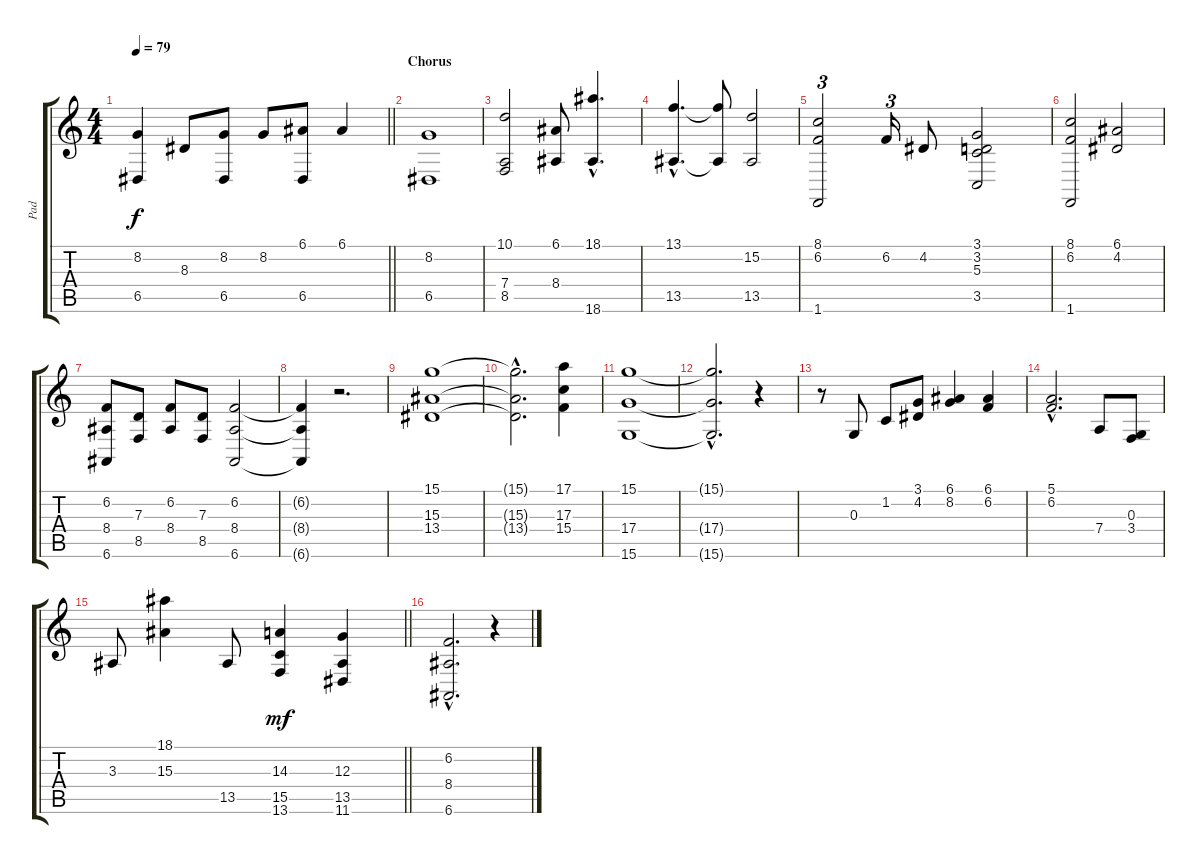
\track ("Pad" "Pad") {instrument pad2warm}
\staff {score tabs}
\tuning (E4 B3 G3 D3 A2 E2) {hide}
\ts (4 4)
\tempo 79
\clef g2
\barLineRight lightlight
\ks c
(8.2 6.5).4{dy f} 8.3.8 (8.2 6.5).8 8.2.8 (6.1 6.5).8 6.1.4 |
\section ("" "Chorus")
(8.2 6.5).1 |
(10.1 7.4{t} 8.5).2 (6.1 8.4).8 (18.1{hac} 18.6{hac}).4{d} |
(13.1{hac} 13.5{hac}).4{d} (13.1{t} 13.5{t}).8 (15.2 13.5).2 |
(8.1 6.2 1.6).2{tu (3 2)} 6.2.16{tu (3 2)} 4.2.8 (3.1 3.2 5.3 3.5).2 |
(8.1 6.2 1.6).2 (6.1 4.2).2 |
(6.2 8.4 6.6).8 (7.3 8.5).8 (6.2 8.4).8 (7.3 8.5).8 (6.2 8.4 6.6).2 |
(6.2{t} 8.4{t} 6.6{t}).4 r.2{d} |
(15.1 15.3 13.4).1 |
(15.1{hac t} 15.3{hac t} 13.4{hac t}).2{d} (17.1 17.3 15.4).4 |
(15.1 17.4 15.6).1 |
(15.1{hac t} 17.4{hac t} 15.6{hac t}).2{d} r.4 |
r.8 0.3.8 1.2.8 (3.1 4.2).8 (6.1 8.2).4 (6.1 6.2).4 |
(5.1{hac} 6.2{hac}).2{d} 7.4.8 (0.3 3.4).8 |
\barLineRight lightlight
3.3.8 (18.1 15.3).4 13.5.8 (14.3 15.5 13.6).4{dy mf} (12.3 13.5 11.6).4 |
(6.2{hac} 8.4{hac} 6.6{hac}).2{d} r.4
